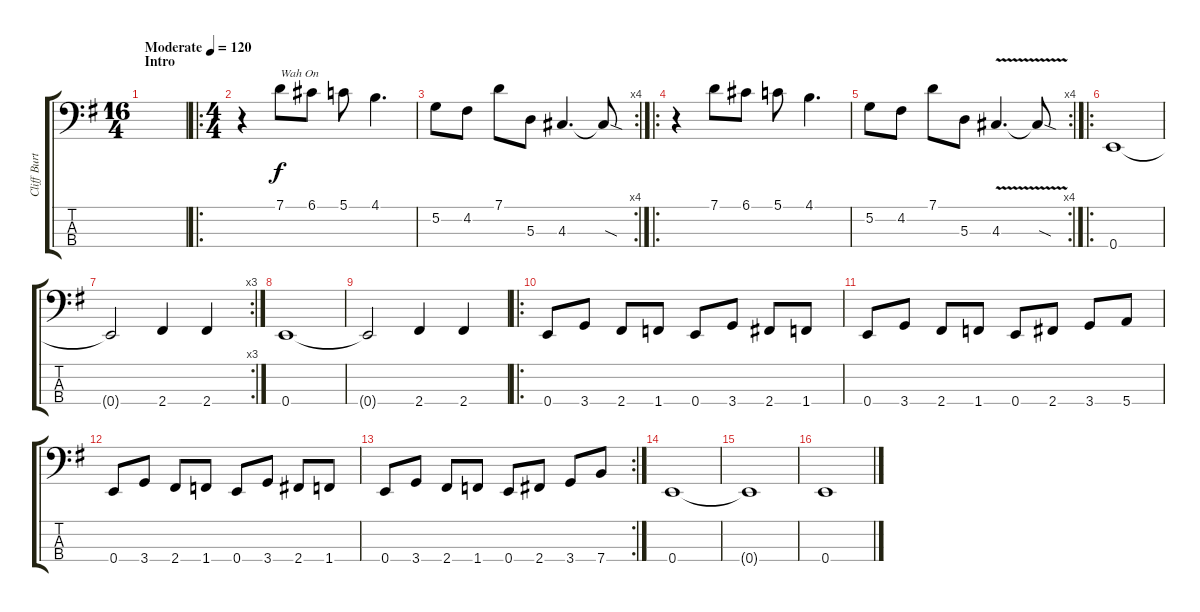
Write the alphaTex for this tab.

\track ("Cliff Burton" "Cliff Burt") {instrument electricbassfinger}
\staff {score tabs}
\tuning (G2 D2 A1 E1) {hide}
\ts (16 4)
\section ("" "Intro")
\tempo (120 "Moderate")
\clef f4
\ks eminor
|
\ro
\ts (4 4)
r.4 7.1.8{txt "Wah On"} 6.1.8 5.1.8 4.1.4{d} |
\rc 4
5.2.8 4.2.8 7.1.8 5.3.8 4.3.4{d} 4.3{sod t}.8 |
\ro
r.4 7.1.8 6.1.8 5.1.8 4.1.4{d} |
\rc 4
5.2.8 4.2.8 7.1.8 5.3.8 4.3{v}.4{d} 4.3{sod t}.8 |
\ro
0.4.1 |
\rc 3
0.4{t}.2 2.4.4 2.4.4 |
0.4.1 |
0.4{t}.2 2.4.4 2.4.4 |
\ro
0.4.8 3.4.8 2.4.8 1.4.8 0.4.8 3.4.8 2.4.8 1.4.8 |
0.4.8 3.4.8 2.4.8 1.4.8 0.4.8 2.4.8 3.4.8 5.4.8 |
0.4.8 3.4.8 2.4.8 1.4.8 0.4.8 3.4.8 2.4.8 1.4.8 |
\rc 2
0.4.8 3.4.8 2.4.8 1.4.8 0.4.8 2.4.8 3.4.8 7.4.8 |
0.4.1 |
0.4{t}.1 |
0.4.1
